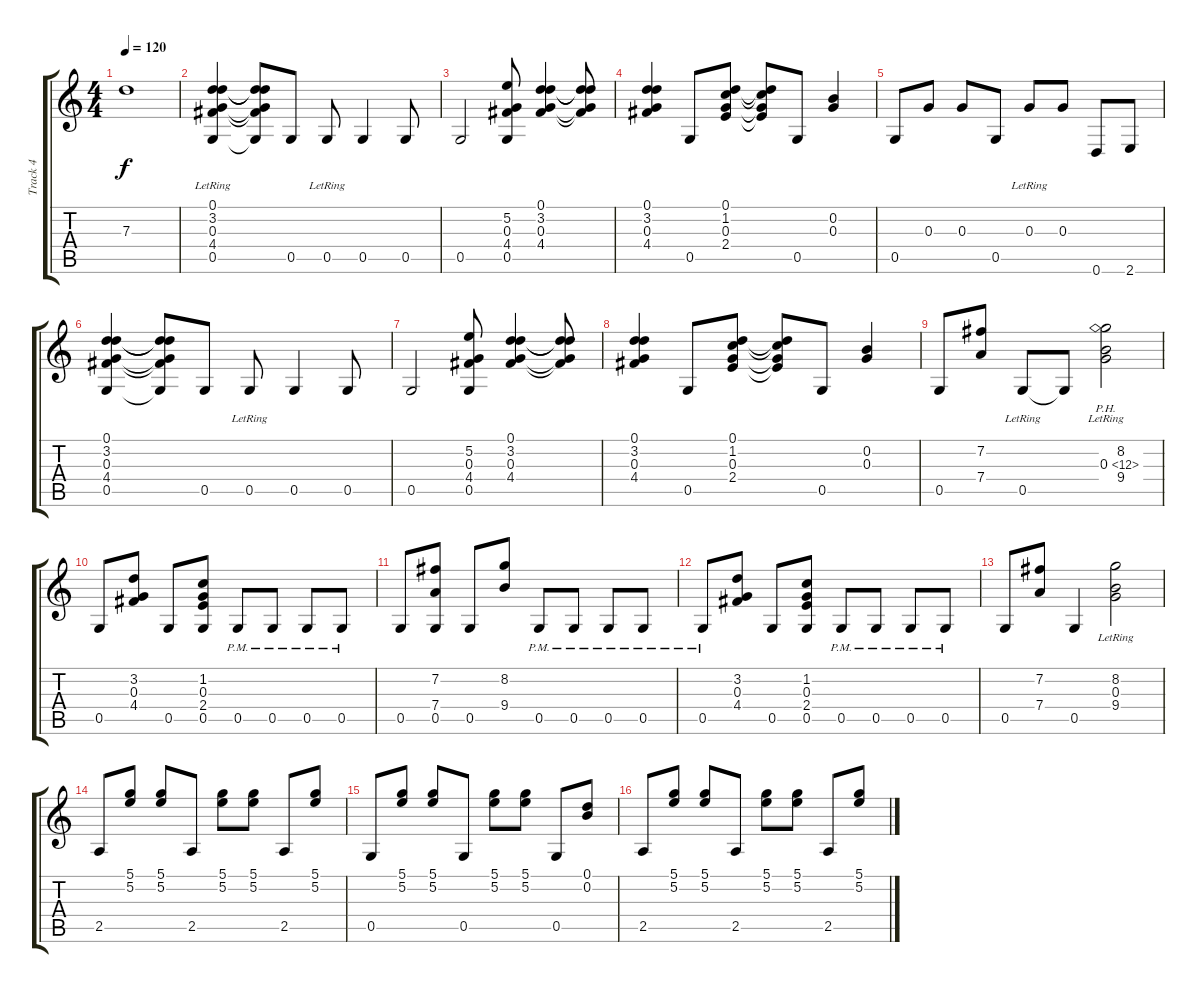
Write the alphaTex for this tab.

\track ("Track 4" "Track 4") {instrument acousticguitarsteel}
\staff {score tabs}
\tuning (D4 B3 G3 D3 G2 D2) {hide}
\ts (4 4)
\tempo 120
\clef g2
\ks c
7.3{t}.1{dy f} |
(0.1{lr} 3.2{lr} 0.3{lr} 4.4 0.5).4 (0.1{t} 3.2{t} 0.3{t} 4.4{t} 0.5{t}).8 0.5.8 0.5{lr}.8 0.5.4 0.5.8 |
0.5.2 (5.2 0.3 4.4 0.5).8 (0.1 3.2 0.3 4.4).4 (0.1{t} 3.2{t} 0.3{t} 4.4{t}).8 |
(0.1 3.2 0.3 4.4).4 0.5.8 (0.1 1.2 0.3 2.4).8 (0.1{t} 1.2{t} 0.3{t} 2.4{t}).8 0.5.8 (0.2 0.3).4 |
0.5.8 0.3.8 0.3.8 0.5.8 0.3{lr}.8 0.3.8 0.6.8 2.6.8 |
(0.1 3.2 0.3 4.4 0.5).4 (0.1{t} 3.2{t} 0.3{t} 4.4{t} 0.5{t}).8 0.5.8 0.5{lr}.8 0.5.4 0.5.8 |
0.5.2 (5.2 0.3 4.4 0.5).8 (0.1 3.2 0.3 4.4).4 (0.1{t} 3.2{t} 0.3{t} 4.4{t}).8 |
(0.1 3.2 0.3 4.4).4 0.5.8 (0.1 1.2 0.3 2.4).8 (0.1{t} 1.2{t} 0.3{t} 2.4{t}).8 0.5.8 (0.2 0.3).4 |
0.5.8 (7.2 7.4).8 0.5{lr}.8 0.5{t}.8 (8.2 0.3{ph 12 lr} 9.4).2 |
0.5.8 (3.2 0.3 4.4).8 0.5.8 (1.2 0.3 2.4 0.5).8 0.5{pm}.8 0.5{pm}.8 0.5{pm}.8 0.5{pm}.8 |
0.5.8 (7.2 7.4 0.5).8 0.5.8 (8.2 9.4).8 0.5{pm}.8 0.5{pm}.8 0.5{pm}.8 0.5{pm}.8 |
0.5{pm}.8 (3.2 0.3 4.4).8 0.5.8 (1.2 0.3 2.4 0.5).8 0.5{pm}.8 0.5{pm}.8 0.5{pm}.8 0.5{pm}.8 |
0.5.8 (7.2 7.4).8 0.5.4 (8.2 0.3{lr} 9.4).2 |
2.5.8 (5.1 5.2).8 (5.1 5.2).8 2.5.8 (5.1 5.2).8 (5.1 5.2).8 2.5.8 (5.1 5.2).8 |
0.5.8 (5.1 5.2).8 (5.1 5.2).8 0.5.8 (5.1 5.2).8 (5.1 5.2).8 0.5.8 (0.1 0.2).8 |
2.5.8 (5.1 5.2).8 (5.1 5.2).8 2.5.8 (5.1 5.2).8 (5.1 5.2).8 2.5.8 (5.1 5.2).8
